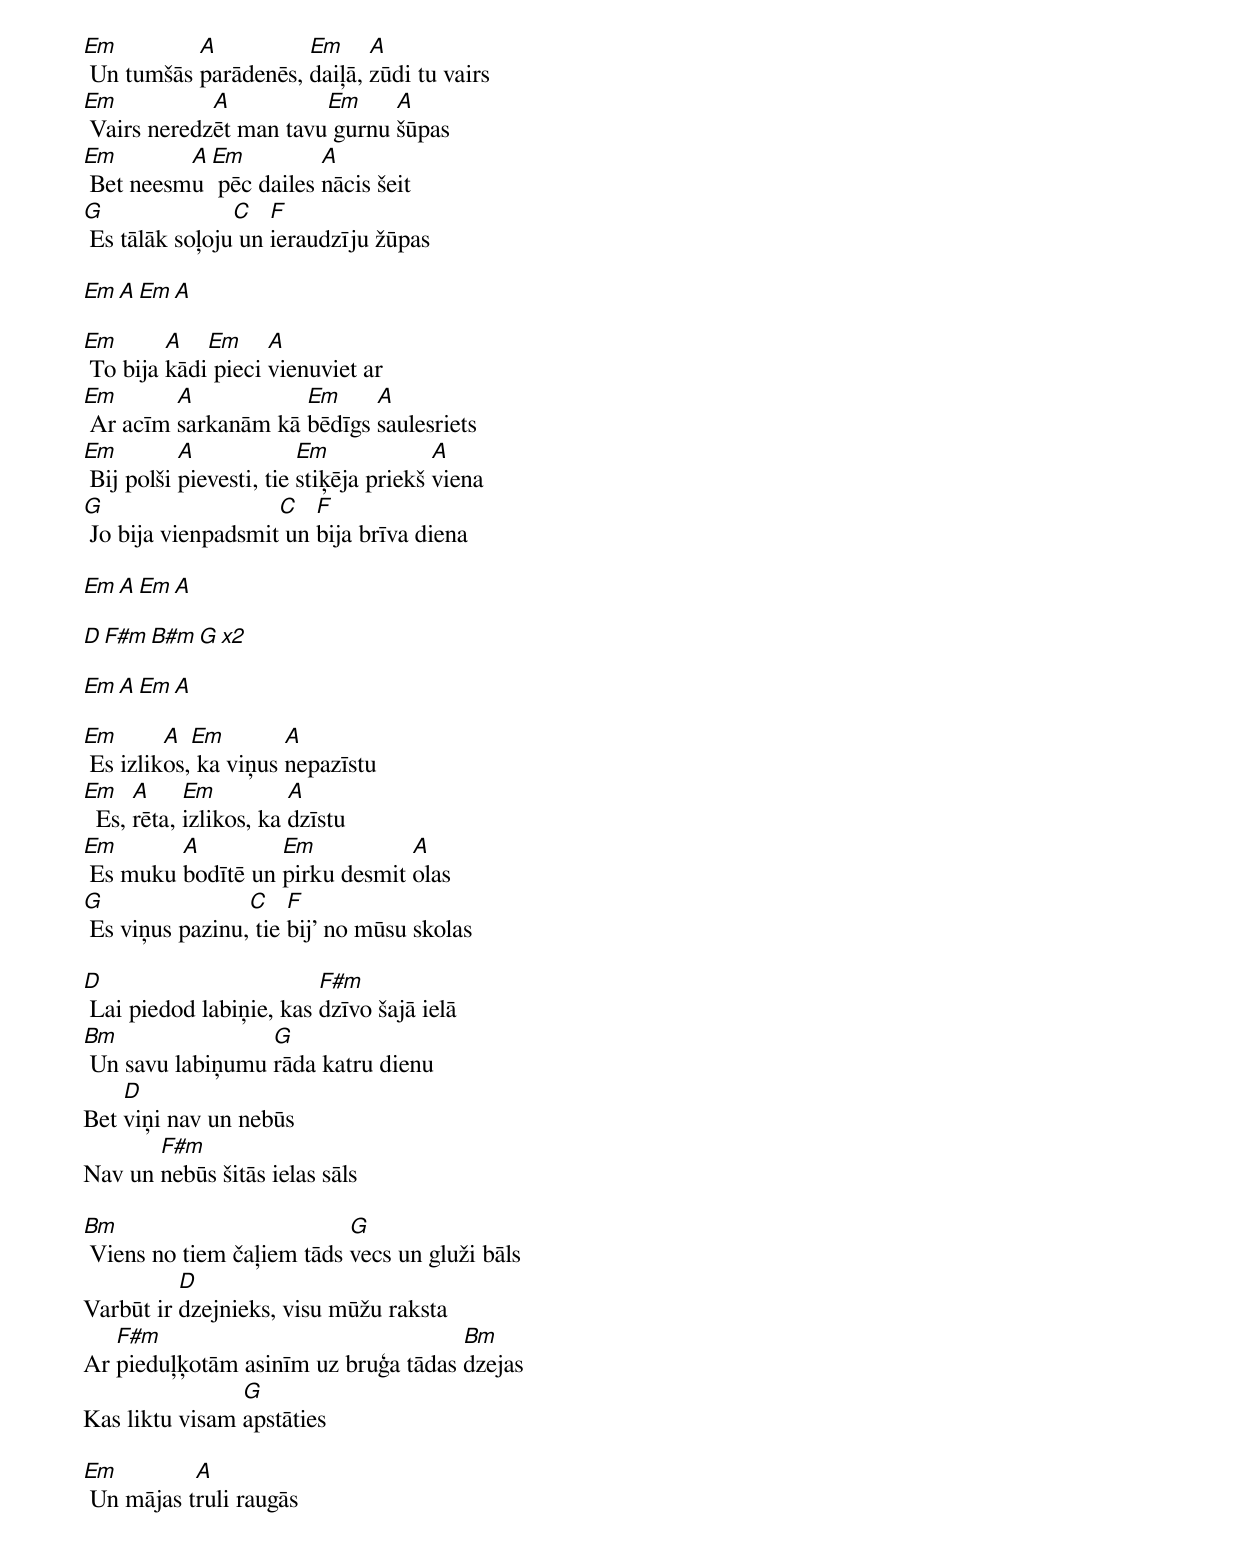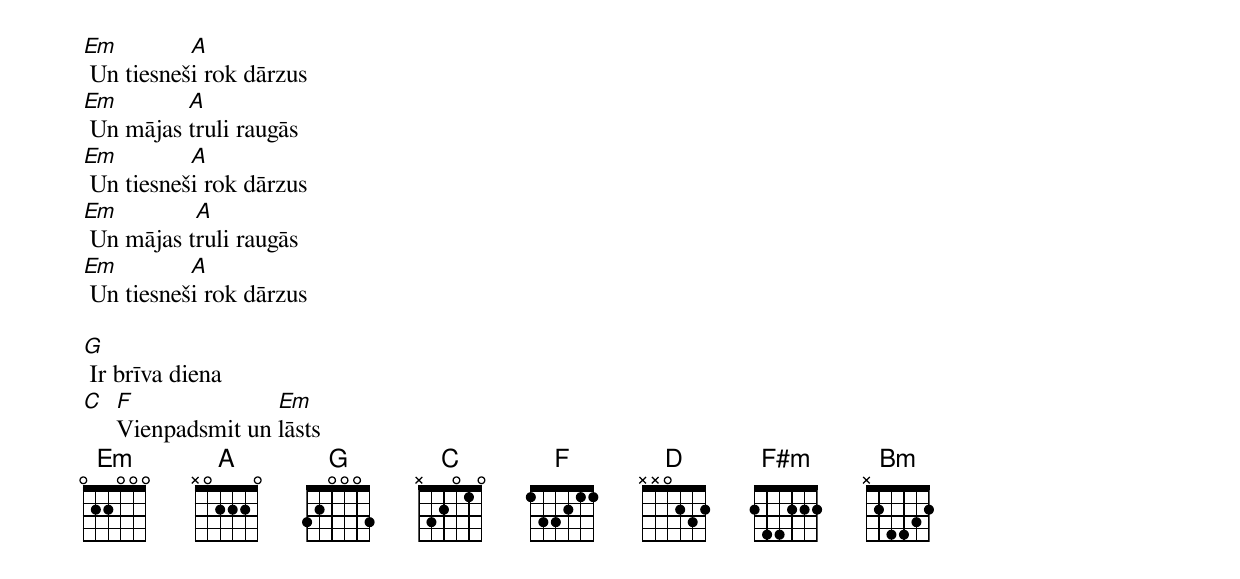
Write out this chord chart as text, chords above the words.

Em         A          Em     A
 Un tumšās parādenēs, daiļā, zūdi tu vairs
Em           A          Em     A
 Vairs neredzēt man tavu gurnu šūpas
Em        A Em          A
 Bet neesmu  pēc dailes nācis šeit
G               C   F
 Es tālāk soļoju un ieraudzīju žūpas

Em A Em A

Em       A   Em     A
 To bija kādi pieci vienuviet ar
Em       A           Em     A
 Ar acīm sarkanām kā bēdīgs saulesriets
Em         A             Em             A
 Bij polši pievesti, tie stiķēja priekš viena
G                   C   F
 Jo bija vienpadsmit un bija brīva diena

Em A Em A

D F#m B#m G x2

Em  A Em A

Em       A  Em        A
 Es izlikos, ka viņus nepazīstu
Em    A     Em          A
  Es, rēta, izlikos, ka dzīstu
Em       A         Em           A
 Es muku bodītē un pirku desmit olas
G                C    F
 Es viņus pazinu, tie bij’ no mūsu skolas

D                        F#m
 Lai piedod labiņie, kas dzīvo šajā ielā
Bm                G
 Un savu labiņumu rāda katru dienu
    D
Bet viņi nav un nebūs
       F#m
Nav un nebūs šitās ielas sāls

Bm                         G
 Viens no tiem čaļiem tāds vecs un gluži bāls
          D
Varbūt ir dzejnieks, visu mūžu raksta
   F#m                               Bm
Ar pieduļķotām asinīm uz bruģa tādas dzejas
                G
Kas liktu visam apstāties

Em         A
 Un mājas truli raugās
Em         A
 Un tiesneši rok dārzus
Em        A
 Un mājas truli raugās
Em         A
 Un tiesneši rok dārzus
Em         A
 Un mājas truli raugās
Em         A
 Un tiesneši rok dārzus

G
 Ir brīva diena
C F              Em
  Vienpadsmit un lāsts
